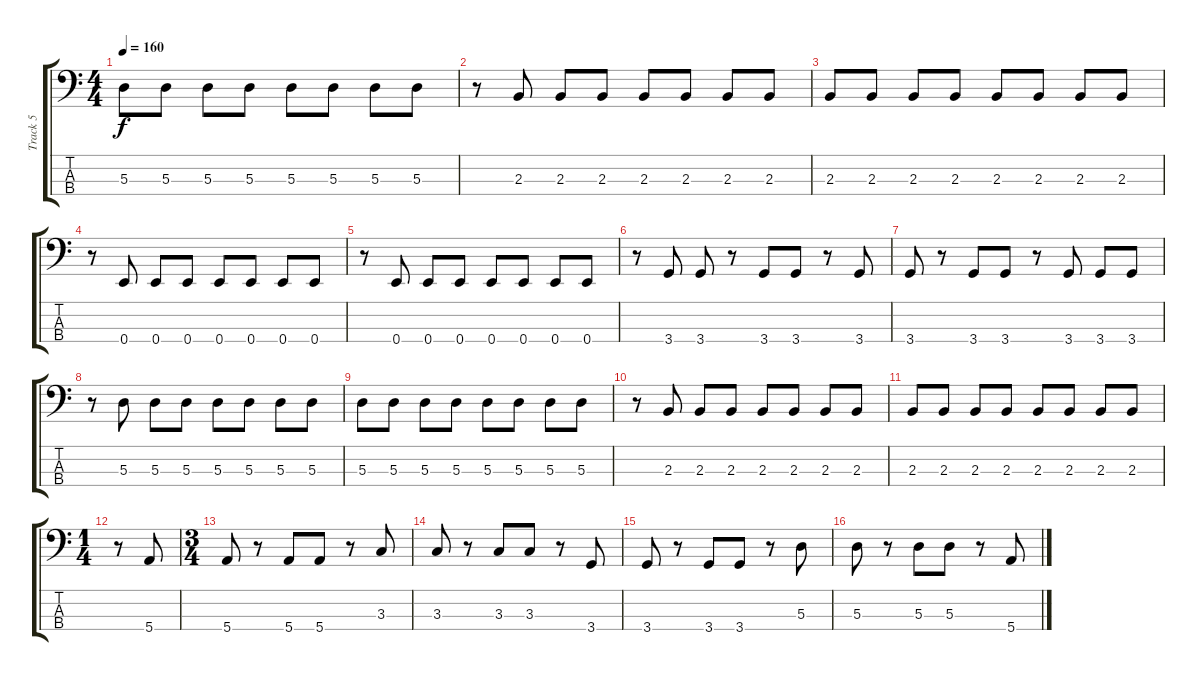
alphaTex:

\track ("Track 5" "Track 5") {instrument electricbassfinger}
\staff {score tabs}
\tuning (G2 D2 A1 E1) {hide}
\ts (4 4)
\tempo 160
\clef f4
\ks c
5.3.8{dy f} 5.3.8 5.3.8 5.3.8 5.3.8 5.3.8 5.3.8 5.3.8 |
r.8 2.3.8 2.3.8 2.3.8 2.3.8 2.3.8 2.3.8 2.3.8 |
2.3.8 2.3.8 2.3.8 2.3.8 2.3.8 2.3.8 2.3.8 2.3.8 |
r.8 0.4.8 0.4.8 0.4.8 0.4.8 0.4.8 0.4.8 0.4.8 |
r.8 0.4.8 0.4.8 0.4.8 0.4.8 0.4.8 0.4.8 0.4.8 |
r.8 3.4.8 3.4.8 r.8 3.4.8 3.4.8 r.8 3.4.8 |
3.4.8 r.8 3.4.8 3.4.8 r.8 3.4.8 3.4.8 3.4.8 |
r.8 5.3.8 5.3.8 5.3.8 5.3.8 5.3.8 5.3.8 5.3.8 |
5.3.8 5.3.8 5.3.8 5.3.8 5.3.8 5.3.8 5.3.8 5.3.8 |
r.8 2.3.8 2.3.8 2.3.8 2.3.8 2.3.8 2.3.8 2.3.8 |
2.3.8 2.3.8 2.3.8 2.3.8 2.3.8 2.3.8 2.3.8 2.3.8 |
\ts (1 4)
r.8 5.4.8 |
\ts (3 4)
5.4.8 r.8 5.4.8 5.4.8 r.8 3.3.8 |
3.3.8 r.8 3.3.8 3.3.8 r.8 3.4.8 |
3.4.8 r.8 3.4.8 3.4.8 r.8 5.3.8 |
5.3.8 r.8 5.3.8 5.3.8 r.8 5.4.8
